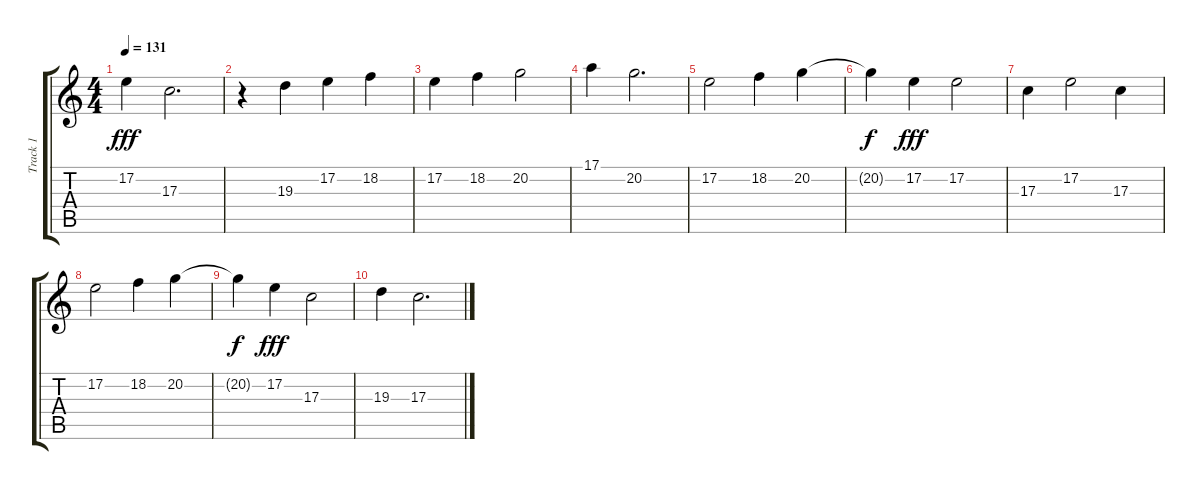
\track ("Track 1" "Track 1") {instrument churchorgan}
\staff {score tabs}
\tuning (E4 B3 G3 D3 A2 E2) {hide}
\ts (4 4)
\tempo 131
\clef g2
\ks c
17.2.4{dy fff} 17.3.2{d} |
r.4 19.3.4 17.2.4 18.2.4 |
17.2.4 18.2.4 20.2.2 |
17.1.4 20.2.2{d} |
17.2.2 18.2.4 20.2.4 |
20.2{t}.4{dy f} 17.2.4{dy fff} 17.2.2 |
17.3.4 17.2.2 17.3.4 |
17.2.2 18.2.4 20.2.4 |
20.2{t}.4{dy f} 17.2.4{dy fff} 17.3.2 |
19.3.4 17.3.2{d}
